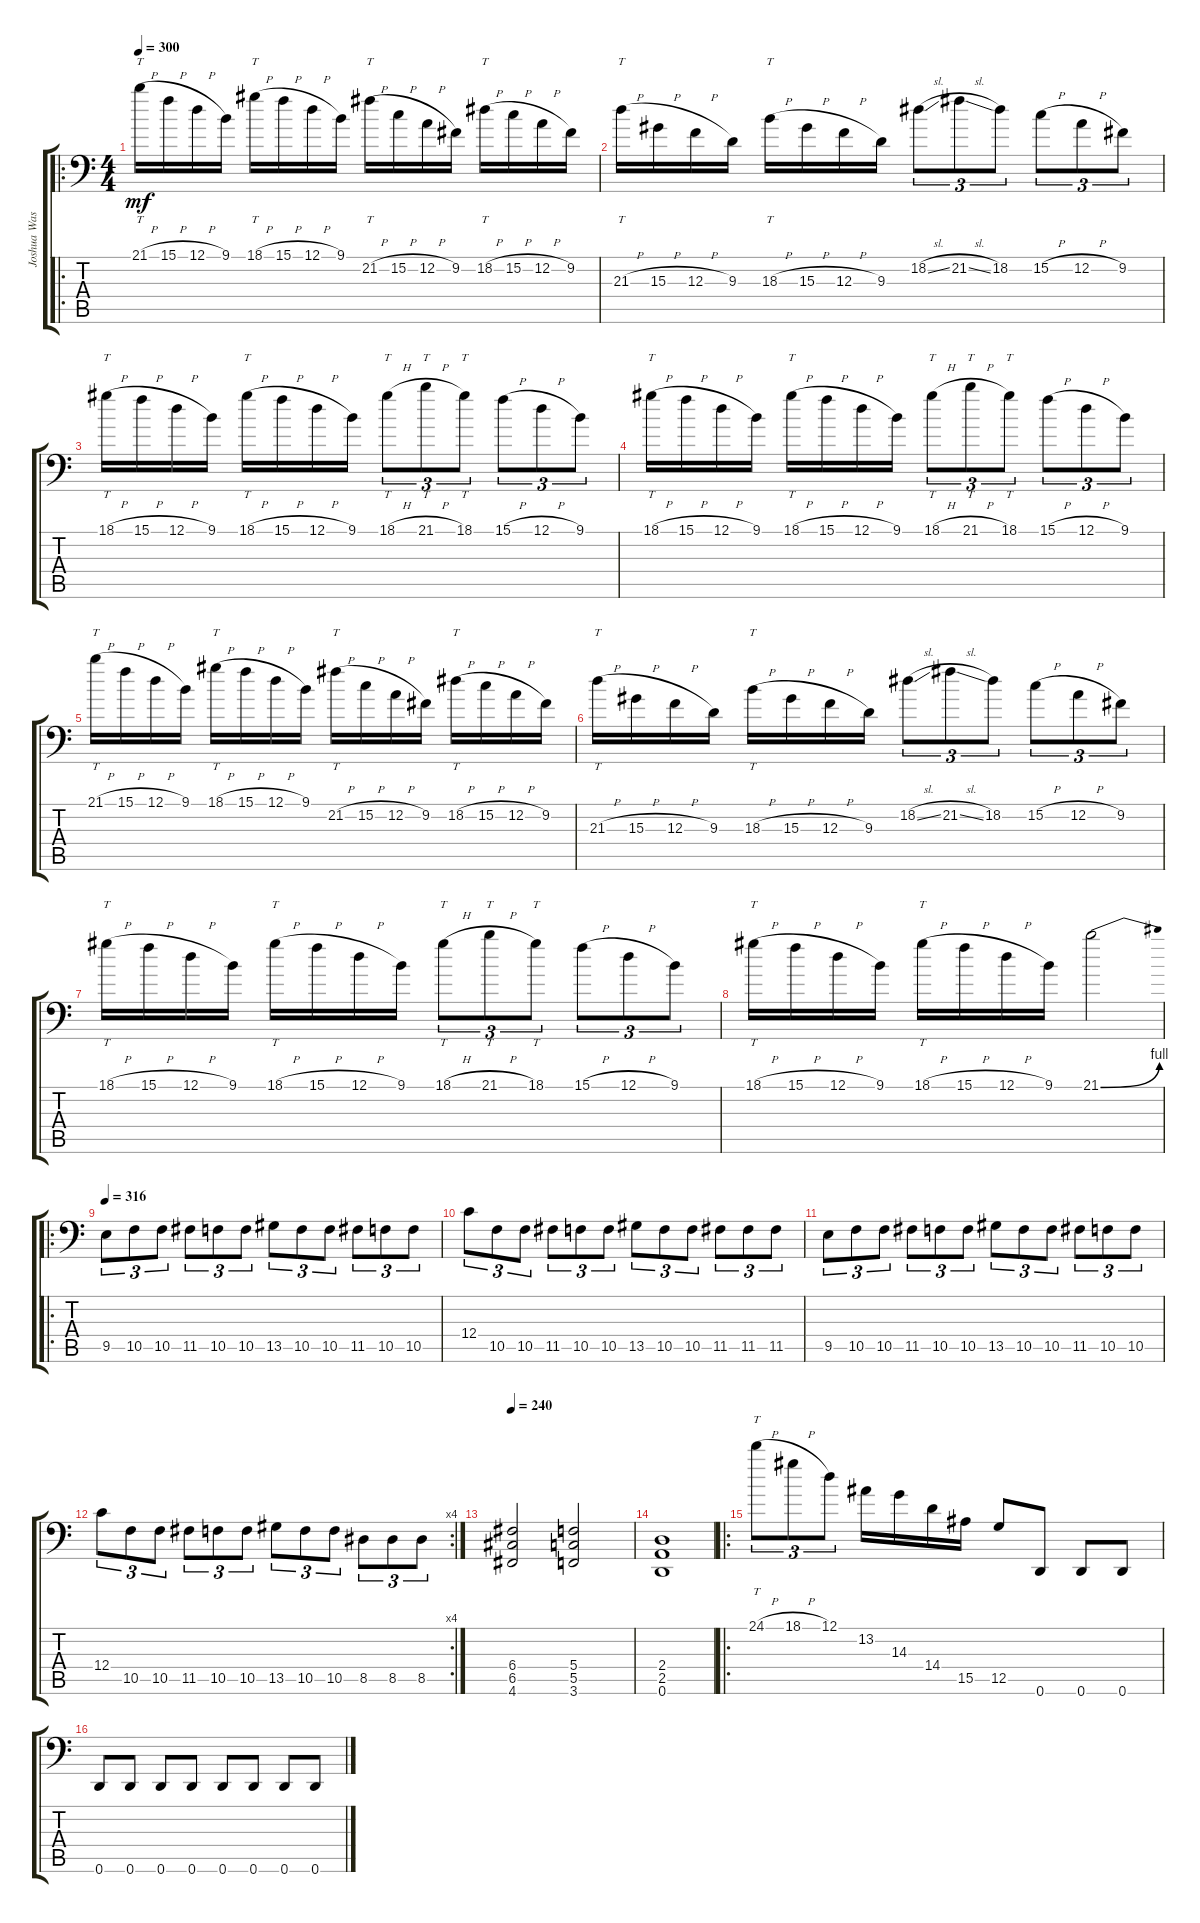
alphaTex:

\track ("Joshua Wasley" "Joshua Was") {instrument electricbassfinger}
\staff {score tabs}
\tuning (D3 A2 F2 C2 G1 D1) {hide}
\ro
\ts (4 4)
\tempo 300
\clef f4
\ks c
21.1{h}.16{tt dy mf instrument electricbassfinger} 15.1{h}.16 12.1{h}.16 9.1.16 18.1{h}.16{tt} 15.1{h}.16 12.1{h}.16 9.1.16 21.2{h}.16{tt} 15.2{h}.16 12.2{h}.16 9.2.16 18.2{h}.16{tt} 15.2{h}.16 12.2{h}.16 9.2.16 |
21.3{h}.16{tt} 15.3{h}.16 12.3{h}.16 9.3.16 18.3{h}.16{tt} 15.3{h}.16 12.3{h}.16 9.3.16 18.2{sl}.8{tu (3 2)} 21.2{sl}.8{tu (3 2)} 18.2.8{tu (3 2)} 15.2{h}.8{tu (3 2)} 12.2{h}.8{tu (3 2)} 9.2.8{tu (3 2)} |
18.1{h}.16{tt} 15.1{h}.16 12.1{h}.16 9.1.16 18.1{h}.16{tt} 15.1{h}.16 12.1{h}.16 9.1.16 18.1{h}.8{tt tu (3 2)} 21.1{h}.8{tt tu (3 2)} 18.1.8{tt tu (3 2)} 15.1{h}.8{tu (3 2)} 12.1{h}.8{tu (3 2)} 9.1.8{tu (3 2)} |
18.1{h}.16{tt} 15.1{h}.16 12.1{h}.16 9.1.16 18.1{h}.16{tt} 15.1{h}.16 12.1{h}.16 9.1.16 18.1{h}.8{tt tu (3 2)} 21.1{h}.8{tt tu (3 2)} 18.1.8{tt tu (3 2)} 15.1{h}.8{tu (3 2)} 12.1{h}.8{tu (3 2)} 9.1.8{tu (3 2)} |
21.1{h}.16{tt} 15.1{h}.16 12.1{h}.16 9.1.16 18.1{h}.16{tt} 15.1{h}.16 12.1{h}.16 9.1.16 21.2{h}.16{tt} 15.2{h}.16 12.2{h}.16 9.2.16 18.2{h}.16{tt} 15.2{h}.16 12.2{h}.16 9.2.16 |
21.3{h}.16{tt} 15.3{h}.16 12.3{h}.16 9.3.16 18.3{h}.16{tt} 15.3{h}.16 12.3{h}.16 9.3.16 18.2{sl}.8{tu (3 2)} 21.2{sl}.8{tu (3 2)} 18.2.8{tu (3 2)} 15.2{h}.8{tu (3 2)} 12.2{h}.8{tu (3 2)} 9.2.8{tu (3 2)} |
18.1{h}.16{tt} 15.1{h}.16 12.1{h}.16 9.1.16 18.1{h}.16{tt} 15.1{h}.16 12.1{h}.16 9.1.16 18.1{h}.8{tt tu (3 2)} 21.1{h}.8{tt tu (3 2)} 18.1.8{tt tu (3 2)} 15.1{h}.8{tu (3 2)} 12.1{h}.8{tu (3 2)} 9.1.8{tu (3 2)} |
18.1{h}.16{tt} 15.1{h}.16 12.1{h}.16 9.1.16 18.1{h}.16{tt} 15.1{h}.16 12.1{h}.16 9.1.16 21.1{be (bend 0 0 60 4)}.2 |
\ro
\tempo 316
9.5.8{tu (3 2)} 10.5.8{tu (3 2)} 10.5.8{tu (3 2)} 11.5.8{tu (3 2)} 10.5.8{tu (3 2)} 10.5.8{tu (3 2)} 13.5.8{tu (3 2)} 10.5.8{tu (3 2)} 10.5.8{tu (3 2)} 11.5.8{tu (3 2)} 10.5.8{tu (3 2)} 10.5.8{tu (3 2)} |
12.4.8{tu (3 2)} 10.5.8{tu (3 2)} 10.5.8{tu (3 2)} 11.5.8{tu (3 2)} 10.5.8{tu (3 2)} 10.5.8{tu (3 2)} 13.5.8{tu (3 2)} 10.5.8{tu (3 2)} 10.5.8{tu (3 2)} 11.5.8{tu (3 2)} 11.5.8{tu (3 2)} 11.5.8{tu (3 2)} |
9.5.8{tu (3 2)} 10.5.8{tu (3 2)} 10.5.8{tu (3 2)} 11.5.8{tu (3 2)} 10.5.8{tu (3 2)} 10.5.8{tu (3 2)} 13.5.8{tu (3 2)} 10.5.8{tu (3 2)} 10.5.8{tu (3 2)} 11.5.8{tu (3 2)} 10.5.8{tu (3 2)} 10.5.8{tu (3 2)} |
\rc 4
12.4.8{tu (3 2)} 10.5.8{tu (3 2)} 10.5.8{tu (3 2)} 11.5.8{tu (3 2)} 10.5.8{tu (3 2)} 10.5.8{tu (3 2)} 13.5.8{tu (3 2)} 10.5.8{tu (3 2)} 10.5.8{tu (3 2)} 8.5.8{tu (3 2)} 8.5.8{tu (3 2)} 8.5.8{tu (3 2)} |
\tempo 240
(6.4 6.5 4.6).2 (5.4 5.5 3.6).2 |
(2.4 2.5 0.6).1 |
\ro
24.1{h}.8{tt tu (3 2)} 18.1{h}.8{tu (3 2)} 12.1.8{tu (3 2)} 13.2.16 14.3.16 14.4.16 15.5.16 12.5.8 0.6.8 0.6.8 0.6.8 |
0.6.8 0.6.8 0.6.8 0.6.8 0.6.8 0.6.8 0.6.8 0.6.8
